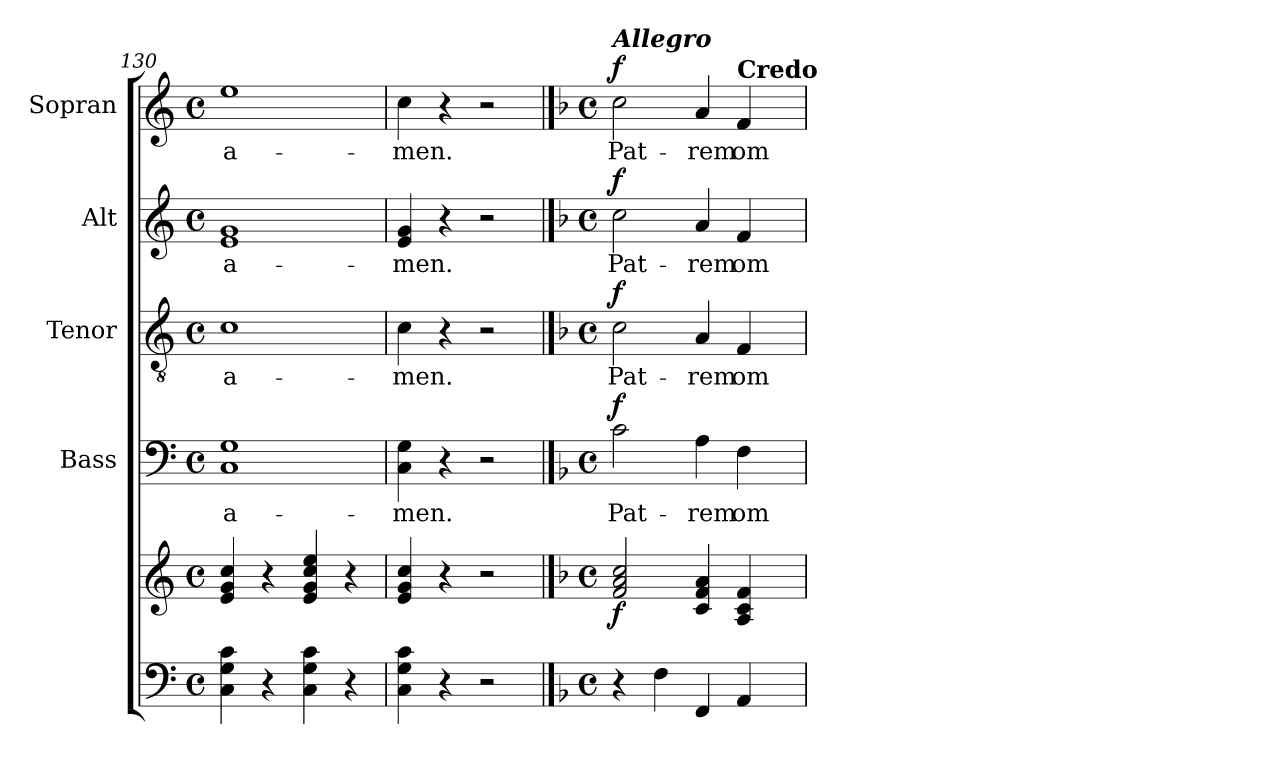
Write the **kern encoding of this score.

**kern	**kern	**dynam	**kern	**text	**dynam	**kern	**text	**dynam	**kern	**text	**dynam	**kern	**text	**dynam
*part5	*part5	*part5	*part4	*part4	*part4	*part3	*part3	*part3	*part2	*part2	*part2	*part1	*part1	*part1
*staff6	*staff5	*staff5/6	*staff4	*staff4	*staff4	*staff3	*staff3	*staff3	*staff2	*staff2	*staff2	*staff1	*staff1	*staff1
*	*	*	*I"Bass	*	*	*I"Tenor	*	*	*I"Alt	*	*	*I"Sopran	*	*
*	*	*	*I'B.	*	*	*I'T.	*	*	*I'A.	*	*	*I'S.	*	*
*clefF4	*clefG2	*	*clefF4	*	*	*clefGv2	*	*	*clefG2	*	*	*clefG2	*	*
*k[]	*k[]	*	*k[]	*	*	*k[]	*	*	*k[]	*	*	*k[]	*	*
*C:	*C:	*	*C:	*	*	*C:	*	*	*C:	*	*	*C:	*	*
*M4/4	*M4/4	*	*M4/4	*	*	*M4/4	*	*	*M4/4	*	*	*M4/4	*	*
*met(c)	*met(c)	*	*met(c)	*	*	*met(c)	*	*	*met(c)	*	*	*met(c)	*	*
=130	=130	=130	=130	=130	=130	=130	=130	=130	=130	=130	=130	=130	=130	=130
!	!	!	!	!LO:LY:b	!	!	!LO:LY:b	!	!	!LO:LY:b	!	!	!LO:LY:b	!
4C\ 4G\ 4c\	4e/ 4g/ 4cc/	.	1C 1G	a-	.	1c	a-	.	1e 1g	a-	.	1ee	a-	.
4r	4r	.	.	.	.	.	.	.	.	.	.	.	.	.
4C\ 4G\ 4c\	4e/ 4g/ 4cc/ 4ee/	.	.	.	.	.	.	.	.	.	.	.	.	.
4r	4r	.	.	.	.	.	.	.	.	.	.	.	.	.
=131	=131	=131	=131	=131	=131	=131	=131	=131	=131	=131	=131	=131	=131	=131
!	!	!	!	!LO:LY:b	!	!	!LO:LY:b	!	!	!LO:LY:b	!	!	!LO:LY:b	!
4C\ 4G\ 4c\	4e/ 4g/ 4cc/	.	4C\ 4G\	-men.	.	4c\	-men.	.	4e/ 4g/	-men.	.	4cc\	-men.	.
4r	4r	.	4r	.	.	4r	.	.	4r	.	.	4r	.	.
2r	2r	.	2r	.	.	2r	.	.	2r	.	.	2r	.	.
!!LO:LB:g=z
==132	==132	==132	==132	==132	==132	==132	==132	==132	==132	==132	==132	==132	==132	==132
*k[b-]	*k[b-]	*	*k[b-]	*	*	*k[b-]	*	*	*k[b-]	*	*	*k[b-]	*	*
*F:	*F:	*	*F:	*	*	*F:	*	*	*F:	*	*	*F:	*	*
*M4/4	*M4/4	*	*M4/4	*	*	*M4/4	*	*	*M4/4	*	*	*M4/4	*	*
*met(c)	*met(c)	*	*met(c)	*	*	*met(c)	*	*	*met(c)	*	*	*met(c)	*	*
!	!	!	!	!	!	!	!	!	!	!	!	!LO:TX:a:Bi:t=Allegro	!	!
!	!	!LO:DY:b	!	!LO:LY:b	!LO:DY:a	!	!LO:LY:b	!LO:DY:a	!	!LO:LY:b	!LO:DY:a	!	!LO:LY:b	!LO:DY:b
4r	2f/ 2a/ 2cc/	f	2c\	Pat-	f	2c\	Pat-	f	2cc\	Pat-	f	2cc\	Pat-	f
4F\	.	.	.	.	.	.	.	.	.	.	.	.	.	.
!	!	!	!	!LO:LY:b	!	!	!LO:LY:b	!	!	!LO:LY:b	!	!	!LO:LY:b	!
4FF/	4c/ 4f/ 4a/	.	4A\	-rem	.	4A/	-rem	.	4a/	-rem	.	4a/	-rem	.
!	!	!	!	!	!	!	!	!	!	!	!	!LO:TX:a:B:t=Credo	!	!
!	!	!	!	!LO:LY:b	!	!	!LO:LY:b	!	!	!LO:LY:b	!	!	!LO:LY:b	!
4AA/	4A/ 4c/ 4f/	.	4F\	om-	.	4F/	om-	.	4f/	om-	.	4f/	om-	.
=	=	=	=	=	=	=	=	=	=	=	=	=	=	=
*-	*-	*-	*-	*-	*-	*-	*-	*-	*-	*-	*-	*-	*-	*-
